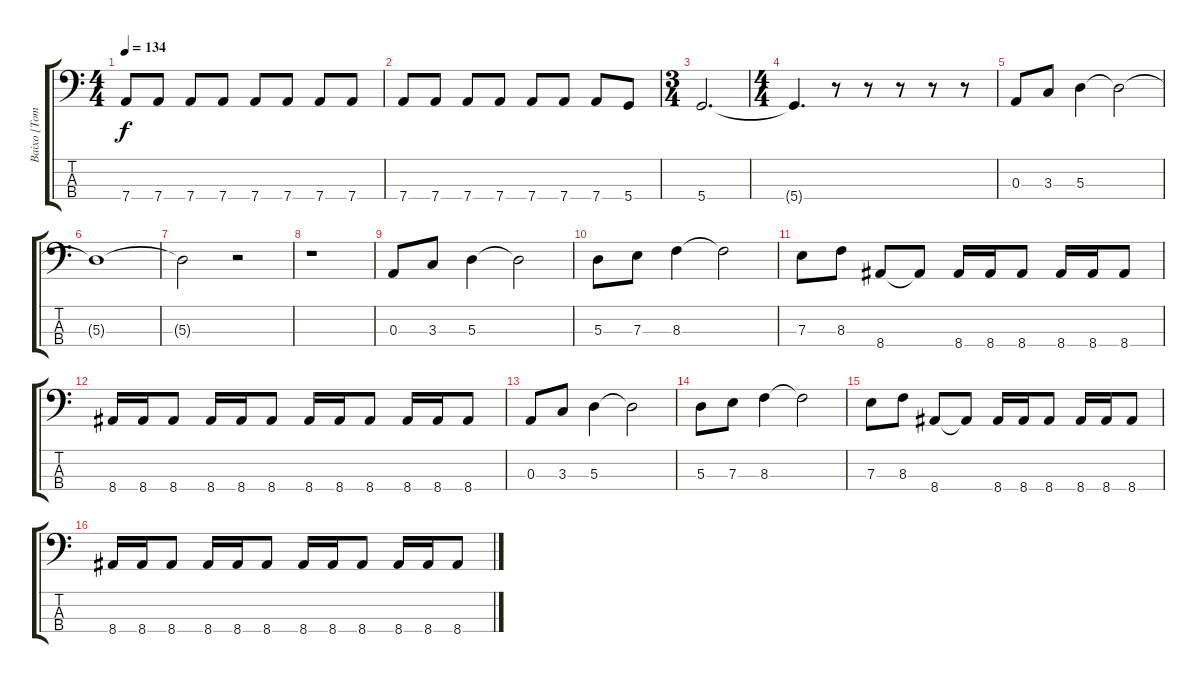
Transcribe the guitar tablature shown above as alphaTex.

\track ("Baixo [Tom Hamilton]" "Baixo [Tom") {instrument electricbassfinger}
\staff {score tabs}
\tuning (G2 D2 A1 D1) {hide}
\ts (4 4)
\tempo 134
\clef f4
\ks c
7.4.8{dy f} 7.4.8 7.4.8 7.4.8 7.4.8 7.4.8 7.4.8 7.4.8 |
7.4.8 7.4.8 7.4.8 7.4.8 7.4.8 7.4.8 7.4.8 5.4.8 |
\ts (3 4)
5.4.2{d} |
\ts (4 4)
5.4{t}.4{d} r.8 r.8 r.8 r.8 r.8 |
0.3.8 3.3.8 5.3.4 5.3{t}.2 |
5.3{t}.1 |
5.3{t}.2 r.2 |
r.1 |
0.3.8 3.3.8 5.3.4 5.3{t}.2 |
5.3.8 7.3.8 8.3.4 8.3{t}.2 |
7.3.8 8.3.8 8.4.8 8.4{t}.8 8.4.16 8.4.16 8.4.8 8.4.16 8.4.16 8.4.8 |
8.4.16 8.4.16 8.4.8 8.4.16 8.4.16 8.4.8 8.4.16 8.4.16 8.4.8 8.4.16 8.4.16 8.4.8 |
0.3.8 3.3.8 5.3.4 5.3{t}.2 |
5.3.8 7.3.8 8.3.4 8.3{t}.2 |
7.3.8 8.3.8 8.4.8 8.4{t}.8 8.4.16 8.4.16 8.4.8 8.4.16 8.4.16 8.4.8 |
8.4.16 8.4.16 8.4.8 8.4.16 8.4.16 8.4.8 8.4.16 8.4.16 8.4.8 8.4.16 8.4.16 8.4.8
